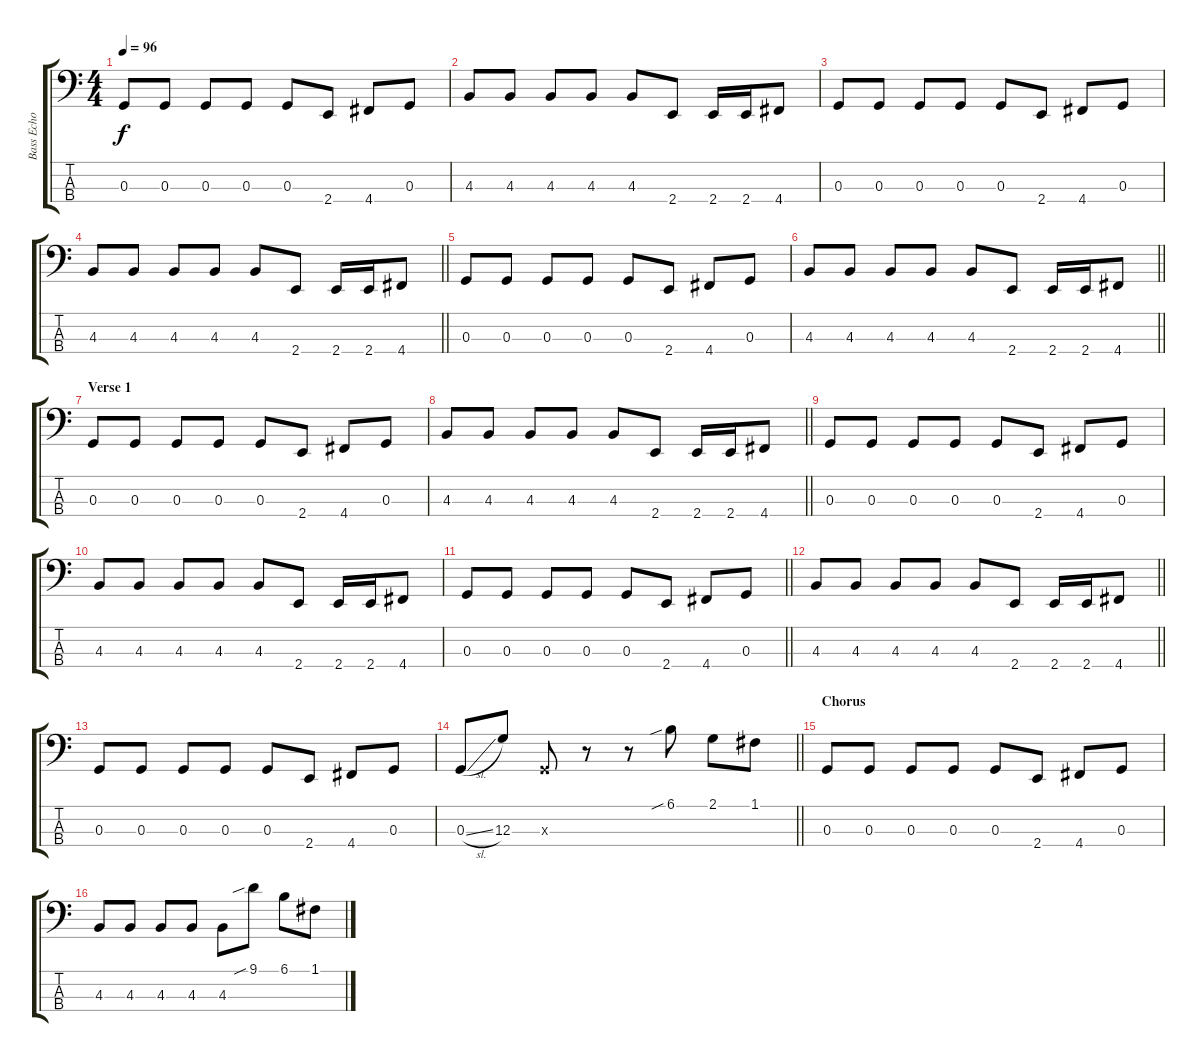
\track ("Bass Echo" "Bass Echo") {instrument electricguitarmuted}
\staff {score tabs}
\tuning (F2 C2 G1 D1) {hide}
\ts (4 4)
\tempo 96
\clef f4
\ks c
0.3.8{dy f} 0.3.8 0.3.8 0.3.8 0.3.8 2.4.8 4.4.8 0.3.8 |
4.3.8 4.3.8 4.3.8 4.3.8 4.3.8 2.4.8 2.4.16 2.4.16 4.4.8 |
0.3.8 0.3.8 0.3.8 0.3.8 0.3.8 2.4.8 4.4.8 0.3.8 |
\barLineRight lightlight
4.3.8 4.3.8 4.3.8 4.3.8 4.3.8 2.4.8 2.4.16 2.4.16 4.4.8 |
0.3.8 0.3.8 0.3.8 0.3.8 0.3.8 2.4.8 4.4.8 0.3.8 |
\barLineRight lightlight
4.3.8 4.3.8 4.3.8 4.3.8 4.3.8 2.4.8 2.4.16 2.4.16 4.4.8 |
\section ("" "Verse 1")
0.3.8 0.3.8 0.3.8 0.3.8 0.3.8 2.4.8 4.4.8 0.3.8 |
\barLineRight lightlight
4.3.8 4.3.8 4.3.8 4.3.8 4.3.8 2.4.8 2.4.16 2.4.16 4.4.8 |
0.3.8 0.3.8 0.3.8 0.3.8 0.3.8 2.4.8 4.4.8 0.3.8 |
4.3.8 4.3.8 4.3.8 4.3.8 4.3.8 2.4.8 2.4.16 2.4.16 4.4.8 |
\barLineRight lightlight
0.3.8 0.3.8 0.3.8 0.3.8 0.3.8 2.4.8 4.4.8 0.3.8 |
\barLineRight lightlight
4.3.8 4.3.8 4.3.8 4.3.8 4.3.8 2.4.8 2.4.16 2.4.16 4.4.8 |
0.3.8 0.3.8 0.3.8 0.3.8 0.3.8 2.4.8 4.4.8 0.3.8 |
\barLineRight lightlight
0.3{sl}.8 12.3.8 0.3{x}.8 r.8 r.8 6.1{sib}.8 2.1.8 1.1.8 |
\section ("" "Chorus")
0.3.8 0.3.8 0.3.8 0.3.8 0.3.8 2.4.8 4.4.8 0.3.8 |
4.3.8 4.3.8 4.3.8 4.3.8 4.3.8 9.1{sib}.8 6.1.8 1.1.8
